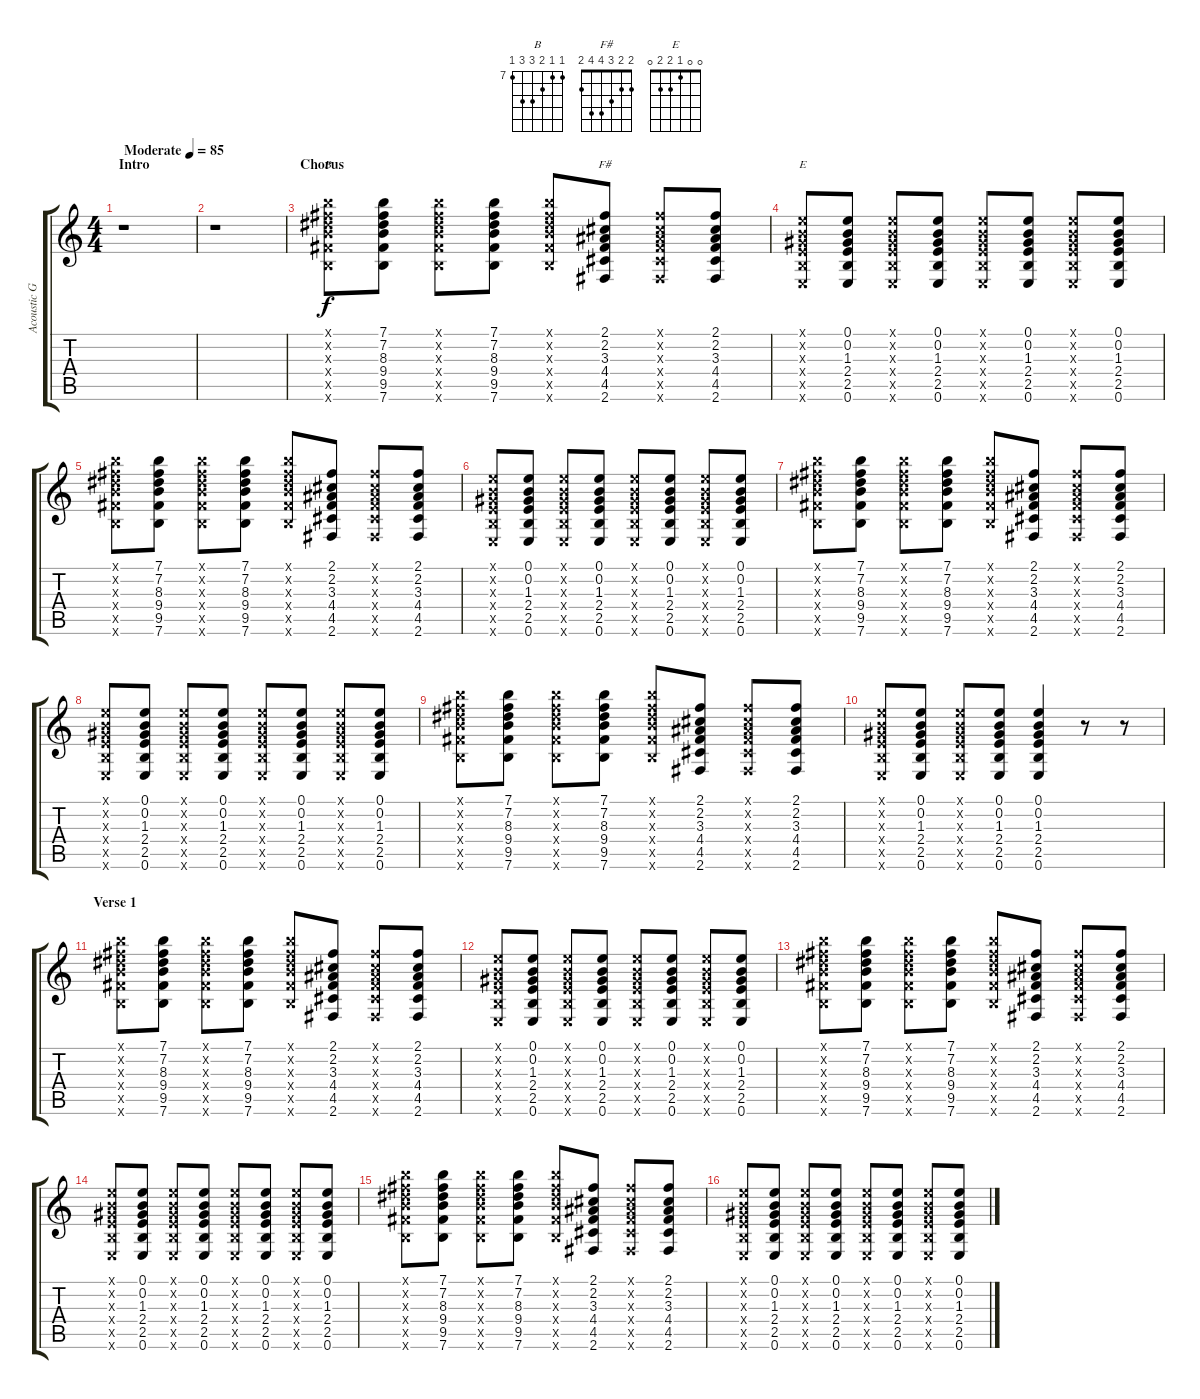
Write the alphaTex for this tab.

\track ("Acoustic Guitar" "Acoustic G") {instrument acousticguitarsteel}
\staff {score tabs}
\tuning (E4 B3 G3 D3 A2 E2) {hide}
\chord ("B" 7 7 8 9 9 7) {firstfret 7}
\chord ("F#" 2 2 3 4 4 2)
\chord ("E" 0 0 1 2 2 0)
\ts (4 4)
\section ("" "Intro")
\tempo (85 "Moderate")
\clef g2
\ks c
r.1{dy f instrument acousticguitarsteel} |
r.1 |
\section ("" "Chorus")
(7.1{x} 7.2{x} 8.3{x} 9.4{x} 9.5{x} 7.6{x}).8{ch "B"} (7.1 7.2 8.3 9.4 9.5 7.6).8 (7.1{x} 7.2{x} 8.3{x} 9.4{x} 9.5{x} 7.6{x}).8 (7.1 7.2 8.3 9.4 9.5 7.6).8 (7.1{x} 7.2{x} 8.3{x} 9.4{x} 9.5{x} 7.6{x}).8 (2.1 2.2 3.3 4.4 4.5 2.6).8{ch "F#"} (2.1{x} 2.2{x} 3.3{x} 4.4{x} 4.5{x} 2.6{x}).8 (2.1 2.2 3.3 4.4 4.5 2.6).8 |
(0.1{x} 0.2{x} 1.3{x} 2.4{x} 2.5{x} 0.6{x}).8{ch "E"} (0.1 0.2 1.3 2.4 2.5 0.6).8 (0.1{x} 0.2{x} 1.3{x} 2.4{x} 2.5{x} 0.6{x}).8 (0.1 0.2 1.3 2.4 2.5 0.6).8 (0.1{x} 0.2{x} 1.3{x} 2.4{x} 2.5{x} 0.6{x}).8 (0.1 0.2 1.3 2.4 2.5 0.6).8 (0.1{x} 0.2{x} 1.3{x} 2.4{x} 2.5{x} 0.6{x}).8 (0.1 0.2 1.3 2.4 2.5 0.6).8 |
(7.1{x} 7.2{x} 8.3{x} 9.4{x} 9.5{x} 7.6{x}).8 (7.1 7.2 8.3 9.4 9.5 7.6).8 (7.1{x} 7.2{x} 8.3{x} 9.4{x} 9.5{x} 7.6{x}).8 (7.1 7.2 8.3 9.4 9.5 7.6).8 (7.1{x} 7.2{x} 8.3{x} 9.4{x} 9.5{x} 7.6{x}).8 (2.1 2.2 3.3 4.4 4.5 2.6).8 (2.1{x} 2.2{x} 3.3{x} 4.4{x} 4.5{x} 2.6{x}).8 (2.1 2.2 3.3 4.4 4.5 2.6).8 |
(0.1{x} 0.2{x} 1.3{x} 2.4{x} 2.5{x} 0.6{x}).8 (0.1 0.2 1.3 2.4 2.5 0.6).8 (0.1{x} 0.2{x} 1.3{x} 2.4{x} 2.5{x} 0.6{x}).8 (0.1 0.2 1.3 2.4 2.5 0.6).8 (0.1{x} 0.2{x} 1.3{x} 2.4{x} 2.5{x} 0.6{x}).8 (0.1 0.2 1.3 2.4 2.5 0.6).8 (0.1{x} 0.2{x} 1.3{x} 2.4{x} 2.5{x} 0.6{x}).8 (0.1 0.2 1.3 2.4 2.5 0.6).8 |
(7.1{x} 7.2{x} 8.3{x} 9.4{x} 9.5{x} 7.6{x}).8 (7.1 7.2 8.3 9.4 9.5 7.6).8 (7.1{x} 7.2{x} 8.3{x} 9.4{x} 9.5{x} 7.6{x}).8 (7.1 7.2 8.3 9.4 9.5 7.6).8 (7.1{x} 7.2{x} 8.3{x} 9.4{x} 9.5{x} 7.6{x}).8 (2.1 2.2 3.3 4.4 4.5 2.6).8 (2.1{x} 2.2{x} 3.3{x} 4.4{x} 4.5{x} 2.6{x}).8 (2.1 2.2 3.3 4.4 4.5 2.6).8 |
(0.1{x} 0.2{x} 1.3{x} 2.4{x} 2.5{x} 0.6{x}).8 (0.1 0.2 1.3 2.4 2.5 0.6).8 (0.1{x} 0.2{x} 1.3{x} 2.4{x} 2.5{x} 0.6{x}).8 (0.1 0.2 1.3 2.4 2.5 0.6).8 (0.1{x} 0.2{x} 1.3{x} 2.4{x} 2.5{x} 0.6{x}).8 (0.1 0.2 1.3 2.4 2.5 0.6).8 (0.1{x} 0.2{x} 1.3{x} 2.4{x} 2.5{x} 0.6{x}).8 (0.1 0.2 1.3 2.4 2.5 0.6).8 |
(7.1{x} 7.2{x} 8.3{x} 9.4{x} 9.5{x} 7.6{x}).8 (7.1 7.2 8.3 9.4 9.5 7.6).8 (7.1{x} 7.2{x} 8.3{x} 9.4{x} 9.5{x} 7.6{x}).8 (7.1 7.2 8.3 9.4 9.5 7.6).8 (7.1{x} 7.2{x} 8.3{x} 9.4{x} 9.5{x} 7.6{x}).8 (2.1 2.2 3.3 4.4 4.5 2.6).8 (2.1{x} 2.2{x} 3.3{x} 4.4{x} 4.5{x} 2.6{x}).8 (2.1 2.2 3.3 4.4 4.5 2.6).8 |
(0.1{x} 0.2{x} 1.3{x} 2.4{x} 2.5{x} 0.6{x}).8 (0.1 0.2 1.3 2.4 2.5 0.6).8 (0.1{x} 0.2{x} 1.3{x} 2.4{x} 2.5{x} 0.6{x}).8 (0.1 0.2 1.3 2.4 2.5 0.6).8 (0.1 0.2 1.3 2.4 2.5 0.6).4 r.8 r.8 |
\section ("" "Verse 1")
(7.1{x} 7.2{x} 8.3{x} 9.4{x} 9.5{x} 7.6{x}).8 (7.1 7.2 8.3 9.4 9.5 7.6).8 (7.1{x} 7.2{x} 8.3{x} 9.4{x} 9.5{x} 7.6{x}).8 (7.1 7.2 8.3 9.4 9.5 7.6).8 (7.1{x} 7.2{x} 8.3{x} 9.4{x} 9.5{x} 7.6{x}).8 (2.1 2.2 3.3 4.4 4.5 2.6).8 (2.1{x} 2.2{x} 3.3{x} 4.4{x} 4.5{x} 2.6{x}).8 (2.1 2.2 3.3 4.4 4.5 2.6).8 |
(0.1{x} 0.2{x} 1.3{x} 2.4{x} 2.5{x} 0.6{x}).8 (0.1 0.2 1.3 2.4 2.5 0.6).8 (0.1{x} 0.2{x} 1.3{x} 2.4{x} 2.5{x} 0.6{x}).8 (0.1 0.2 1.3 2.4 2.5 0.6).8 (0.1{x} 0.2{x} 1.3{x} 2.4{x} 2.5{x} 0.6{x}).8 (0.1 0.2 1.3 2.4 2.5 0.6).8 (0.1{x} 0.2{x} 1.3{x} 2.4{x} 2.5{x} 0.6{x}).8 (0.1 0.2 1.3 2.4 2.5 0.6).8 |
(7.1{x} 7.2{x} 8.3{x} 9.4{x} 9.5{x} 7.6{x}).8 (7.1 7.2 8.3 9.4 9.5 7.6).8 (7.1{x} 7.2{x} 8.3{x} 9.4{x} 9.5{x} 7.6{x}).8 (7.1 7.2 8.3 9.4 9.5 7.6).8 (7.1{x} 7.2{x} 8.3{x} 9.4{x} 9.5{x} 7.6{x}).8 (2.1 2.2 3.3 4.4 4.5 2.6).8 (2.1{x} 2.2{x} 3.3{x} 4.4{x} 4.5{x} 2.6{x}).8 (2.1 2.2 3.3 4.4 4.5 2.6).8 |
(0.1{x} 0.2{x} 1.3{x} 2.4{x} 2.5{x} 0.6{x}).8 (0.1 0.2 1.3 2.4 2.5 0.6).8 (0.1{x} 0.2{x} 1.3{x} 2.4{x} 2.5{x} 0.6{x}).8 (0.1 0.2 1.3 2.4 2.5 0.6).8 (0.1{x} 0.2{x} 1.3{x} 2.4{x} 2.5{x} 0.6{x}).8 (0.1 0.2 1.3 2.4 2.5 0.6).8 (0.1{x} 0.2{x} 1.3{x} 2.4{x} 2.5{x} 0.6{x}).8 (0.1 0.2 1.3 2.4 2.5 0.6).8 |
(7.1{x} 7.2{x} 8.3{x} 9.4{x} 9.5{x} 7.6{x}).8 (7.1 7.2 8.3 9.4 9.5 7.6).8 (7.1{x} 7.2{x} 8.3{x} 9.4{x} 9.5{x} 7.6{x}).8 (7.1 7.2 8.3 9.4 9.5 7.6).8 (7.1{x} 7.2{x} 8.3{x} 9.4{x} 9.5{x} 7.6{x}).8 (2.1 2.2 3.3 4.4 4.5 2.6).8 (2.1{x} 2.2{x} 3.3{x} 4.4{x} 4.5{x} 2.6{x}).8 (2.1 2.2 3.3 4.4 4.5 2.6).8 |
(0.1{x} 0.2{x} 1.3{x} 2.4{x} 2.5{x} 0.6{x}).8 (0.1 0.2 1.3 2.4 2.5 0.6).8 (0.1{x} 0.2{x} 1.3{x} 2.4{x} 2.5{x} 0.6{x}).8 (0.1 0.2 1.3 2.4 2.5 0.6).8 (0.1{x} 0.2{x} 1.3{x} 2.4{x} 2.5{x} 0.6{x}).8 (0.1 0.2 1.3 2.4 2.5 0.6).8 (0.1{x} 0.2{x} 1.3{x} 2.4{x} 2.5{x} 0.6{x}).8 (0.1 0.2 1.3 2.4 2.5 0.6).8
